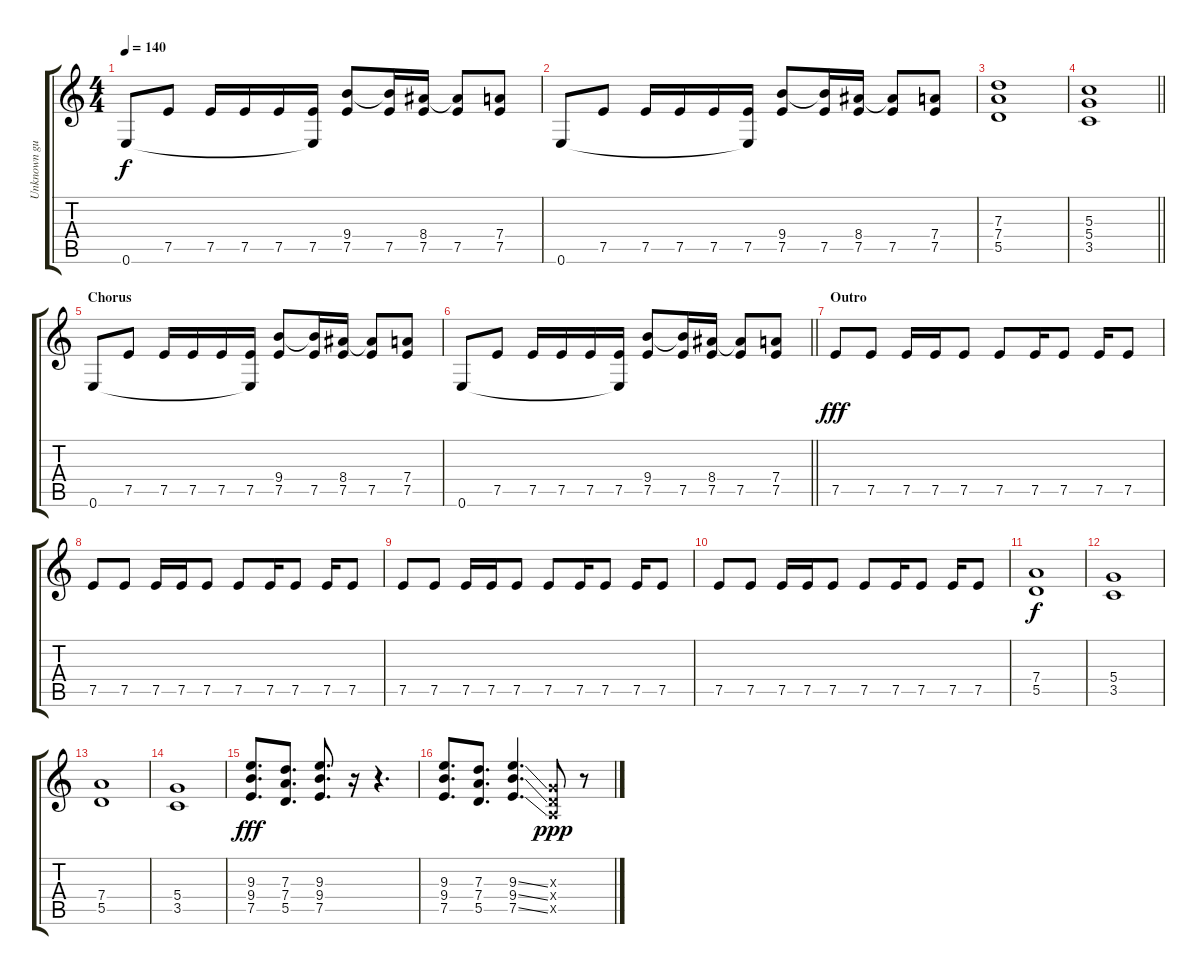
\track ("Unknown guy (guitar)" "Unknown gu") {instrument overdrivenguitar}
\staff {score tabs}
\tuning (E4 B3 G3 D3 A2 E2) {hide}
\ts (4 4)
\tempo 140
\clef g2
\ks c
0.6.8{dy f} 7.5.8 7.5.16 7.5.16 7.5.16 (7.5 0.6{t}).16 (9.4 7.5).8 (9.4{t} 7.5).16 (8.4 7.5).16 (8.4{t} 7.5).8 (7.4 7.5).8 |
0.6.8 7.5.8 7.5.16 7.5.16 7.5.16 (7.5 0.6{t}).16 (9.4 7.5).8 (9.4{t} 7.5).16 (8.4 7.5).16 (8.4{t} 7.5).8 (7.4 7.5).8 |
(7.3 7.4 5.5).1 |
\barLineRight lightlight
(5.3 5.4 3.5).1 |
\section ("" "Chorus")
0.6.8 7.5.8 7.5.16 7.5.16 7.5.16 (7.5 0.6{t}).16 (9.4 7.5).8 (9.4{t} 7.5).16 (8.4 7.5).16 (8.4{t} 7.5).8 (7.4 7.5).8 |
\barLineRight lightlight
0.6.8 7.5.8 7.5.16 7.5.16 7.5.16 (7.5 0.6{t}).16 (9.4 7.5).8 (9.4{t} 7.5).16 (8.4 7.5).16 (8.4{t} 7.5).8 (7.4 7.5).8 |
\section ("" "Outro")
7.5.8{dy fff} 7.5.8 7.5.16 7.5.16 7.5.8 7.5.8 7.5.16 7.5.8 7.5.16 7.5.8 |
7.5.8 7.5.8 7.5.16 7.5.16 7.5.8 7.5.8 7.5.16 7.5.8 7.5.16 7.5.8 |
7.5.8 7.5.8 7.5.16 7.5.16 7.5.8 7.5.8 7.5.16 7.5.8 7.5.16 7.5.8 |
7.5.8 7.5.8 7.5.16 7.5.16 7.5.8 7.5.8 7.5.16 7.5.8 7.5.16 7.5.8 |
(7.4 5.5).1{dy f} |
(5.4 3.5).1 |
(7.4 5.5).1 |
(5.4 3.5).1 |
(9.3 9.4 7.5).8{d dy fff} (7.3 7.4 5.5).8{d} (9.3 9.4 7.5).8{d} r.16 r.4{d} |
(9.3 9.4 7.5).8{d} (7.3 7.4 5.5).8{d} (9.3{ss} 9.4{ss} 7.5{ss}).4{d} (0.3{x} 0.4{x} 0.5{x}).8{dy ppp} r.8
